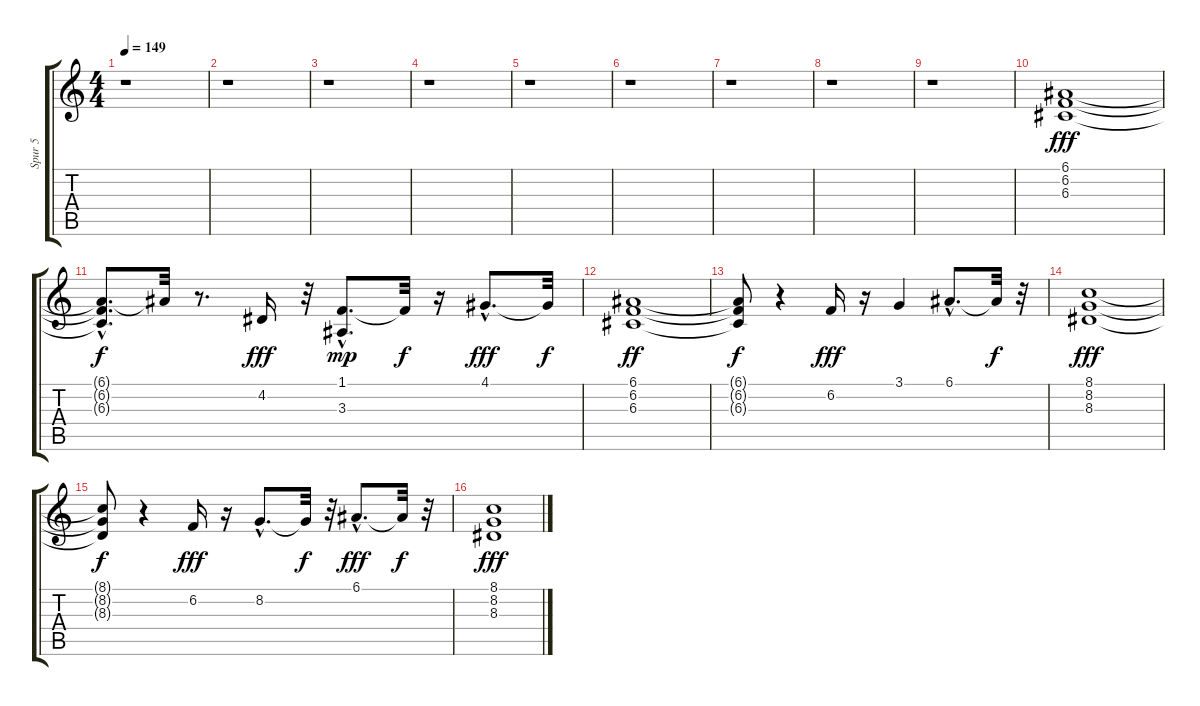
\track ("Spur 5" "Spur 5") {instrument trumpet}
\staff {score tabs}
\tuning (E4 B3 G3 D3 A2 E2) {hide}
\ts (4 4)
\tempo 149
\clef g2
\ks c
r.1{dy f} |
r.1 |
r.1 |
r.1 |
r.1 |
r.1 |
r.1 |
r.1 |
r.1 |
(6.1 6.2 6.3).1{dy fff} |
(6.1{hac t} 6.2{hac t} 6.3{hac t}).8{d dy f} 6.1{t}.32 r.8{d} 4.2.16{dy fff} r.32 (1.1{hac} 3.3).8{d dy mp} 1.1{t}.32{dy f} r.16 4.1{hac}.8{d dy fff} 4.1{t}.32{dy f} |
(6.1 6.2 6.3).1{dy ff} |
(6.1{t} 6.2{t} 6.3{t}).8{dy f} r.4 6.2.16{dy fff} r.16 3.1.4 6.1{hac}.8{d} 6.1{t}.32{dy f} r.32 |
(8.1 8.2 8.3).1{dy fff} |
(8.1{t} 8.2{t} 8.3{t}).8{dy f} r.4 6.2.16{dy fff} r.16 8.2{hac}.8{d} 8.2{t}.32{dy f} r.32 6.1{hac}.8{d dy fff} 6.1{t}.32{dy f} r.32 |
(8.1 8.2 8.3).1{dy fff}
